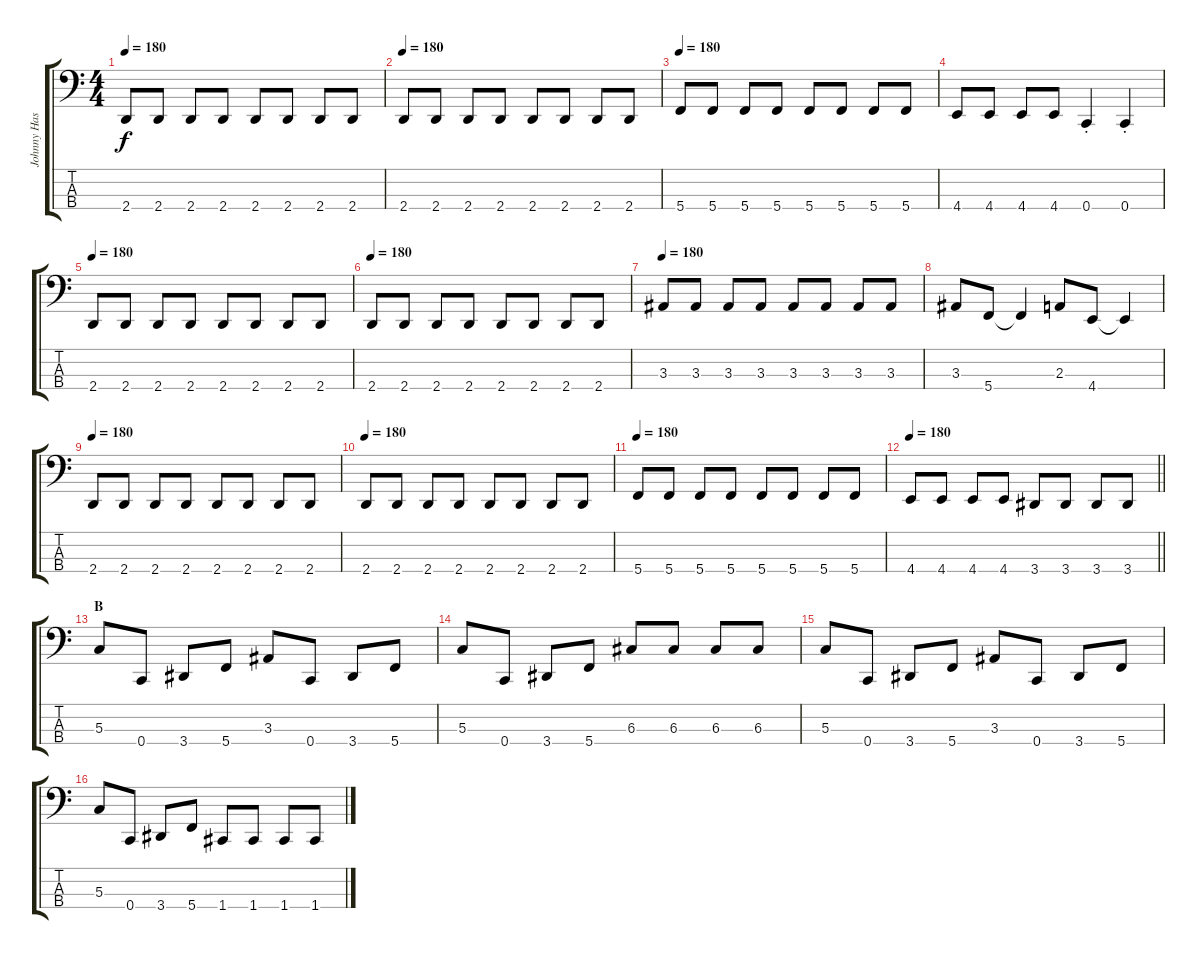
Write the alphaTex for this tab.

\track ("Johnny Hass" "Johnny Has") {instrument electricbassfinger}
\staff {score tabs}
\tuning (F2 C2 G1 C1) {hide}
\ts (4 4)
\tempo 180
\clef f4
\ks c
2.4.8{dy f} 2.4.8 2.4.8 2.4.8 2.4.8 2.4.8 2.4.8 2.4.8 |
\tempo 180
2.4.8 2.4.8 2.4.8 2.4.8 2.4.8 2.4.8 2.4.8 2.4.8 |
\tempo 180
5.4.8 5.4.8 5.4.8 5.4.8 5.4.8 5.4.8 5.4.8 5.4.8 |
4.4.8 4.4.8 4.4.8 4.4.8 0.4{st}.4 0.4{st}.4 |
\tempo 180
2.4.8 2.4.8 2.4.8 2.4.8 2.4.8 2.4.8 2.4.8 2.4.8 |
\tempo 180
2.4.8 2.4.8 2.4.8 2.4.8 2.4.8 2.4.8 2.4.8 2.4.8 |
\tempo 180
3.3.8 3.3.8 3.3.8 3.3.8 3.3.8 3.3.8 3.3.8 3.3.8 |
3.3.8 5.4.8 5.4{t}.4 2.3.8 4.4.8 4.4{t}.4 |
\tempo 180
2.4.8 2.4.8 2.4.8 2.4.8 2.4.8 2.4.8 2.4.8 2.4.8 |
\tempo 180
2.4.8 2.4.8 2.4.8 2.4.8 2.4.8 2.4.8 2.4.8 2.4.8 |
\tempo 180
5.4.8 5.4.8 5.4.8 5.4.8 5.4.8 5.4.8 5.4.8 5.4.8 |
\tempo 180
\barLineRight lightlight
4.4.8 4.4.8 4.4.8 4.4.8 3.4.8 3.4.8 3.4.8 3.4.8 |
\section ("" "B")
5.3.8 0.4.8 3.4.8 5.4.8 3.3.8 0.4.8 3.4.8 5.4.8 |
5.3.8 0.4.8 3.4.8 5.4.8 6.3.8 6.3.8 6.3.8 6.3.8 |
5.3.8 0.4.8 3.4.8 5.4.8 3.3.8 0.4.8 3.4.8 5.4.8 |
5.3.8 0.4.8 3.4.8 5.4.8 1.4.8 1.4.8 1.4.8 1.4.8
